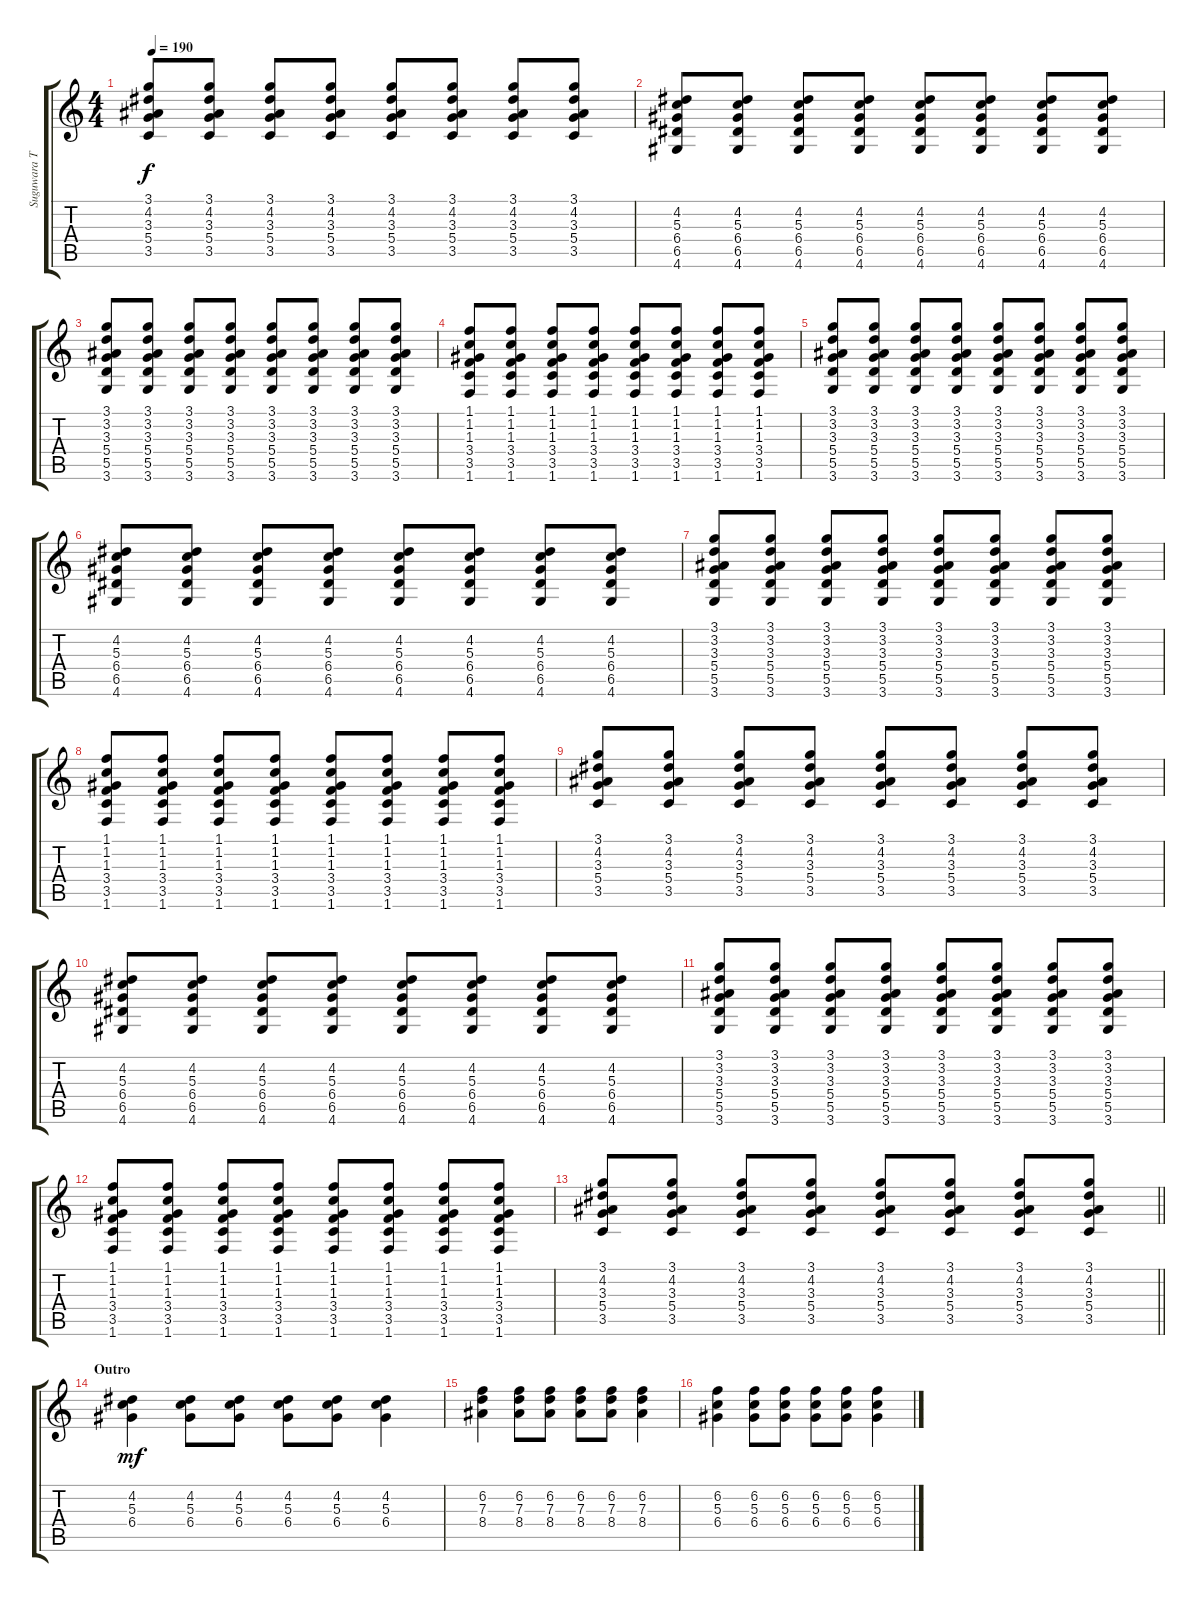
\track ("Suguwara Takuro" "Suguwara T") {instrument overdrivenguitar}
\staff {score tabs}
\tuning (E4 B3 G3 D3 A2 E2) {hide}
\ts (4 4)
\tempo 190
\clef g2
\ks c
(3.1 4.2 3.3 5.4 3.5).8{dy f} (3.1 4.2 3.3 5.4 3.5).8 (3.1 4.2 3.3 5.4 3.5).8 (3.1 4.2 3.3 5.4 3.5).8 (3.1 4.2 3.3 5.4 3.5).8 (3.1 4.2 3.3 5.4 3.5).8 (3.1 4.2 3.3 5.4 3.5).8 (3.1 4.2 3.3 5.4 3.5).8 |
(4.2 5.3 6.4 6.5 4.6).8 (4.2 5.3 6.4 6.5 4.6).8 (4.2 5.3 6.4 6.5 4.6).8 (4.2 5.3 6.4 6.5 4.6).8 (4.2 5.3 6.4 6.5 4.6).8 (4.2 5.3 6.4 6.5 4.6).8 (4.2 5.3 6.4 6.5 4.6).8 (4.2 5.3 6.4 6.5 4.6).8 |
(3.1 3.2 3.3 5.4 5.5 3.6).8 (3.1 3.2 3.3 5.4 5.5 3.6).8 (3.1 3.2 3.3 5.4 5.5 3.6).8 (3.1 3.2 3.3 5.4 5.5 3.6).8 (3.1 3.2 3.3 5.4 5.5 3.6).8 (3.1 3.2 3.3 5.4 5.5 3.6).8 (3.1 3.2 3.3 5.4 5.5 3.6).8 (3.1 3.2 3.3 5.4 5.5 3.6).8 |
(1.1 1.2 1.3 3.4 3.5 1.6).8 (1.1 1.2 1.3 3.4 3.5 1.6).8 (1.1 1.2 1.3 3.4 3.5 1.6).8 (1.1 1.2 1.3 3.4 3.5 1.6).8 (1.1 1.2 1.3 3.4 3.5 1.6).8 (1.1 1.2 1.3 3.4 3.5 1.6).8 (1.1 1.2 1.3 3.4 3.5 1.6).8 (1.1 1.2 1.3 3.4 3.5 1.6).8 |
(3.1 3.2 3.3 5.4 5.5 3.6).8 (3.1 3.2 3.3 5.4 5.5 3.6).8 (3.1 3.2 3.3 5.4 5.5 3.6).8 (3.1 3.2 3.3 5.4 5.5 3.6).8 (3.1 3.2 3.3 5.4 5.5 3.6).8 (3.1 3.2 3.3 5.4 5.5 3.6).8 (3.1 3.2 3.3 5.4 5.5 3.6).8 (3.1 3.2 3.3 5.4 5.5 3.6).8 |
(4.2 5.3 6.4 6.5 4.6).8 (4.2 5.3 6.4 6.5 4.6).8 (4.2 5.3 6.4 6.5 4.6).8 (4.2 5.3 6.4 6.5 4.6).8 (4.2 5.3 6.4 6.5 4.6).8 (4.2 5.3 6.4 6.5 4.6).8 (4.2 5.3 6.4 6.5 4.6).8 (4.2 5.3 6.4 6.5 4.6).8 |
(3.1 3.2 3.3 5.4 5.5 3.6).8 (3.1 3.2 3.3 5.4 5.5 3.6).8 (3.1 3.2 3.3 5.4 5.5 3.6).8 (3.1 3.2 3.3 5.4 5.5 3.6).8 (3.1 3.2 3.3 5.4 5.5 3.6).8 (3.1 3.2 3.3 5.4 5.5 3.6).8 (3.1 3.2 3.3 5.4 5.5 3.6).8 (3.1 3.2 3.3 5.4 5.5 3.6).8 |
(1.1 1.2 1.3 3.4 3.5 1.6).8 (1.1 1.2 1.3 3.4 3.5 1.6).8 (1.1 1.2 1.3 3.4 3.5 1.6).8 (1.1 1.2 1.3 3.4 3.5 1.6).8 (1.1 1.2 1.3 3.4 3.5 1.6).8 (1.1 1.2 1.3 3.4 3.5 1.6).8 (1.1 1.2 1.3 3.4 3.5 1.6).8 (1.1 1.2 1.3 3.4 3.5 1.6).8 |
(3.1 4.2 3.3 5.4 3.5).8 (3.1 4.2 3.3 5.4 3.5).8 (3.1 4.2 3.3 5.4 3.5).8 (3.1 4.2 3.3 5.4 3.5).8 (3.1 4.2 3.3 5.4 3.5).8 (3.1 4.2 3.3 5.4 3.5).8 (3.1 4.2 3.3 5.4 3.5).8 (3.1 4.2 3.3 5.4 3.5).8 |
(4.2 5.3 6.4 6.5 4.6).8 (4.2 5.3 6.4 6.5 4.6).8 (4.2 5.3 6.4 6.5 4.6).8 (4.2 5.3 6.4 6.5 4.6).8 (4.2 5.3 6.4 6.5 4.6).8 (4.2 5.3 6.4 6.5 4.6).8 (4.2 5.3 6.4 6.5 4.6).8 (4.2 5.3 6.4 6.5 4.6).8 |
(3.1 3.2 3.3 5.4 5.5 3.6).8 (3.1 3.2 3.3 5.4 5.5 3.6).8 (3.1 3.2 3.3 5.4 5.5 3.6).8 (3.1 3.2 3.3 5.4 5.5 3.6).8 (3.1 3.2 3.3 5.4 5.5 3.6).8 (3.1 3.2 3.3 5.4 5.5 3.6).8 (3.1 3.2 3.3 5.4 5.5 3.6).8 (3.1 3.2 3.3 5.4 5.5 3.6).8 |
(1.1 1.2 1.3 3.4 3.5 1.6).8 (1.1 1.2 1.3 3.4 3.5 1.6).8 (1.1 1.2 1.3 3.4 3.5 1.6).8 (1.1 1.2 1.3 3.4 3.5 1.6).8 (1.1 1.2 1.3 3.4 3.5 1.6).8 (1.1 1.2 1.3 3.4 3.5 1.6).8 (1.1 1.2 1.3 3.4 3.5 1.6).8 (1.1 1.2 1.3 3.4 3.5 1.6).8 |
\barLineRight lightlight
(3.1 4.2 3.3 5.4 3.5).8 (3.1 4.2 3.3 5.4 3.5).8 (3.1 4.2 3.3 5.4 3.5).8 (3.1 4.2 3.3 5.4 3.5).8 (3.1 4.2 3.3 5.4 3.5).8 (3.1 4.2 3.3 5.4 3.5).8 (3.1 4.2 3.3 5.4 3.5).8 (3.1 4.2 3.3 5.4 3.5).8 |
\section ("" "Outro")
(4.2 5.3 6.4).4{dy mf} (4.2 5.3 6.4).8 (4.2 5.3 6.4).8 (4.2 5.3 6.4).8 (4.2 5.3 6.4).8 (4.2 5.3 6.4).4 |
(6.2 7.3 8.4).4 (6.2 7.3 8.4).8 (6.2 7.3 8.4).8 (6.2 7.3 8.4).8 (6.2 7.3 8.4).8 (6.2 7.3 8.4).4 |
(6.2 5.3 6.4).4 (6.2 5.3 6.4).8 (6.2 5.3 6.4).8 (6.2 5.3 6.4).8 (6.2 5.3 6.4).8 (6.2 5.3 6.4).4
